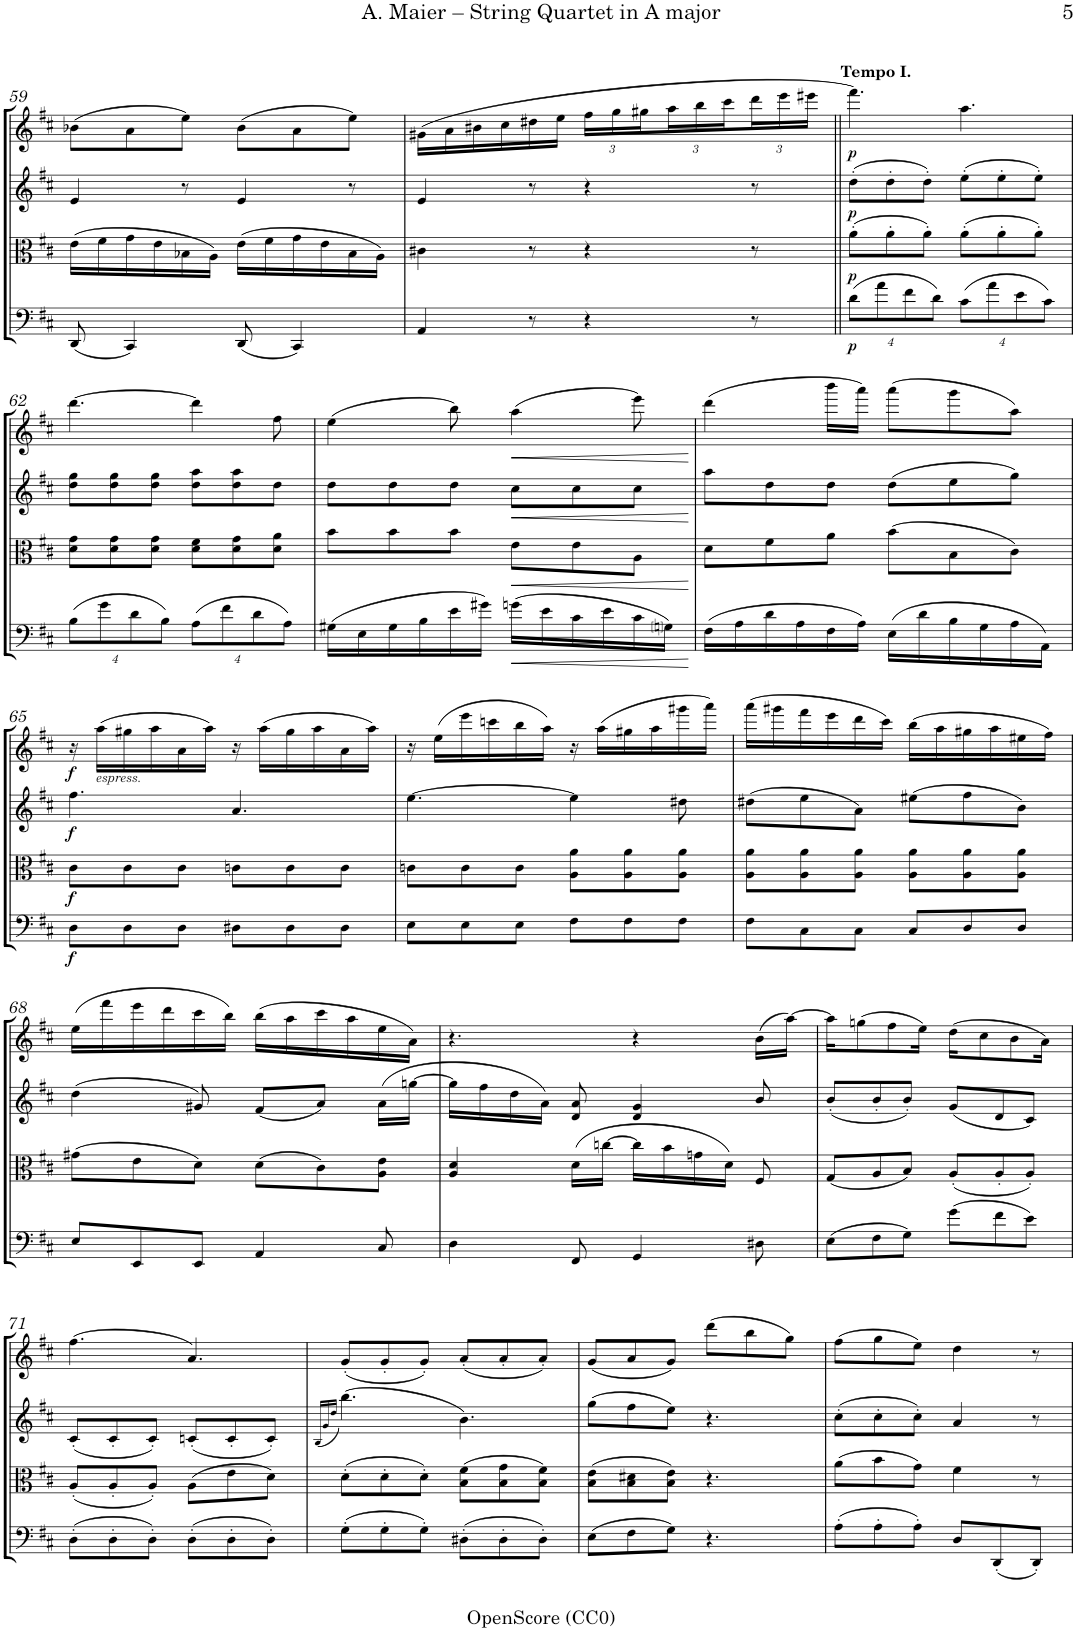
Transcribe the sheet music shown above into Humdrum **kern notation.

**kern	**dynam	**kern	**dynam	**kern	**dynam	**kern	**dynam
*part4	*part4	*part3	*part3	*part2	*part2	*part1	*part1
*staff4	*staff4	*staff3	*staff3	*staff2	*staff2	*staff1	*staff1
*I"Violoncello	*	*I"Viola	*	*I"Violin 2	*	*I"Violin 1	*
*I'Vc	*	*I'Vla	*	*I'Vln	*	*I'Vln	*
!!LO:PB:g=z
*clefF4	*	*clefC3	*	*clefG2	*	*clefG2	*
*k[f#c#]	*	*k[f#c#]	*	*k[f#c#]	*	*k[f#c#]	*
*M6/8	*	*M6/8	*	*M6/8	*	*M6/8	*
=59	=59	=59	=59	=59	=59	=59	=59
(8DD/	.	(16e\LL	.	4e/	.	(8b-X\L	.
.	.	16f#\	.	.	.	.	.
4CC#/)	.	16g\	.	.	.	8a\	.
.	.	16e\	.	.	.	.	.
.	.	16B-X\	.	8r	.	8ee\J)	.
.	.	16A\JJ)	.	.	.	.	.
(8DD/	.	(16e\LL	.	4e/	.	(8b-\L	.
.	.	16f#\	.	.	.	.	.
4CC#/)	.	16g\	.	.	.	8a\	.
.	.	16e\	.	.	.	.	.
.	.	16B-\	.	8r	.	8ee\J)	.
.	.	16A\JJ)	.	.	.	.	.
=60	=60	=60	=60	=60	=60	=60	=60
4AA/	.	4c#X\	.	4e/	.	(16g#X\LL	.
.	.	.	.	.	.	16a\	.
.	.	.	.	.	.	16b#X\	.
.	.	.	.	.	.	16cc#\	.
8r	.	8r	.	8r	.	16dd#X\	.
.	.	.	.	.	.	16ee\JJ	.
*	*	*	*	*	*	*Xbrackettup	*
4r	.	4r	.	4r	.	24ff#\LL	.
.	.	.	.	.	.	24gg\	.
.	.	.	.	.	.	24gg#X\	.
.	.	.	.	.	.	24aa\	.
.	.	.	.	.	.	24bb\	.
.	.	.	.	.	.	24ccc#\	.
8r	.	8r	.	8r	.	24ddd\	.
.	.	.	.	.	.	24eee\	.
.	.	.	.	.	.	24eee#X\JJ	.
=61||	=61||	=61||	=61||	=61||	=61||	=61||	=61||
*Xbrackettup	*	*	*	*	*	*	*
!	!	!	!	!	!	!LO:TX:a:B:t=Tempo I.	!
!	!LO:DY:b	!	!LO:DY:b	!	!LO:DY:b	!	!LO:DY:b
(32%3d\L	p	(8a'\L	p	(8dd'\L	p	4.fff#\)	p
32%3a\	.	.	.	.	.	.	.
.	.	8a'\	.	8dd'\	.	.	.
32%3f#\	.	.	.	.	.	.	.
.	.	8a'\J)	.	8dd'\J)	.	.	.
32%3d\J)	.	.	.	.	.	.	.
(32%3c#\L	.	(8a'\L	.	(8ee'\L	.	4.aa\	.
32%3a\	.	.	.	.	.	.	.
.	.	8a'\	.	8ee'\	.	.	.
32%3e\	.	.	.	.	.	.	.
.	.	8a'\J)	.	8ee'\J)	.	.	.
32%3c#\J)	.	.	.	.	.	.	.
!!LO:LB:g=z
=62	=62	=62	=62	=62	=62	=62	=62
(32%3B\L	.	8d\ 8g\L	.	8dd\ 8gg\L	.	[4.ddd\	.
32%3g\	.	.	.	.	.	.	.
.	.	8d\ 8g\	.	8dd\ 8gg\	.	.	.
32%3d\	.	.	.	.	.	.	.
.	.	8d\ 8g\J	.	8dd\ 8gg\J	.	.	.
32%3B\J)	.	.	.	.	.	.	.
(32%3A\L	.	8d\ 8f#\L	.	8dd\ 8aa\L	.	4ddd\]	.
32%3f#\	.	.	.	.	.	.	.
.	.	8d\ 8g\	.	8dd\ 8aa\	.	.	.
32%3d\	.	.	.	.	.	.	.
.	.	8d\ 8a\J	.	8dd\J	.	8ff#\	.
32%3A\J)	.	.	.	.	.	.	.
=63	=63	=63	=63	=63	=63	=63	=63
(16G#X\LL	.	8b\L	.	8dd\L	.	(4ee\	.
16E\	.	.	.	.	.	.	.
16G#\	.	8b\	.	8dd\	.	.	.
16B\	.	.	.	.	.	.	.
16e\	.	8b\J	.	8dd\J	.	8bb\)	.
16g#X\JJ)	.	.	.	.	.	.	.
!	!LO:HP:b	!	!LO:HP:b	!	!LO:HP:b	!	!LO:HP:b
(16gn\LL	<	8e\L	<	8cc#\L	<	(4aa\	<
16e\	.	.	.	.	.	.	.
16c#\	.	8e\	.	8cc#\	.	.	.
16e\	.	.	.	.	.	.	.
16c#\	.	8A\J	.	8cc#\J	.	8eee\)	.
16Gnj\JJ)	.	.	.	.	.	.	.
.	[	.	[	.	[	.	[
=64	=64	=64	=64	=64	=64	=64	=64
(16F#\LL	.	8d\L	.	8aa\L	.	(4ddd\	.
16A\	.	.	.	.	.	.	.
16d\	.	8f#\	.	8dd\	.	.	.
16A\	.	.	.	.	.	.	.
16F#\	.	8a\J	.	8dd\J	.	16bbb\LL	.
16A\JJ)	.	.	.	.	.	16aaa\JJ)	.
(16E\LL	.	(8b\L	.	(8dd\L	.	(8aaa\L	.
16d\	.	.	.	.	.	.	.
16B\	.	8B\	.	8ee\	.	8ggg\	.
16G\	.	.	.	.	.	.	.
16A\	.	8c#\J)	.	8gg\J)	.	8aa\J)	.
16AA\JJ)	.	.	.	.	.	.	.
!!LO:LB:g=z
=65	=65	=65	=65	=65	=65	=65	=65
!	!LO:DY:b	!	!LO:DY:b	!	!LO:DY:b	!	!LO:DY:b
8D\L	f	8c#\L	f	4.ff#\	f	16r	f
!	!	!	!	!	!	!LO:TX:b:i:t=espress.	!
.	.	.	.	.	.	(16aa\LL	.
8D\	.	8c#\	.	.	.	16gg#X\	.
.	.	.	.	.	.	16aa\	.
8D\J	.	8c#\J	.	.	.	16a\	.
.	.	.	.	.	.	16aa\JJ)	.
8D#X\L	.	8cn\L	.	4.a/	.	16r	.
.	.	.	.	.	.	(16aa\LL	.
8D#\	.	8c\	.	.	.	16gg#\	.
.	.	.	.	.	.	16aa\	.
8D#\J	.	8c\J	.	.	.	16a\	.
.	.	.	.	.	.	16aa\JJ)	.
=66	=66	=66	=66	=66	=66	=66	=66
8E\L	.	8cn\L	.	[4.ee\	.	16r	.
.	.	.	.	.	.	(16ee\LL	.
8E\	.	8c\	.	.	.	16eee\	.
.	.	.	.	.	.	16cccn\	.
8E\J	.	8c\J	.	.	.	16bb\	.
.	.	.	.	.	.	16aa\JJ)	.
8F#\L	.	8A\ 8a\L	.	4ee\]	.	16r	.
.	.	.	.	.	.	(16aa\LL	.
8F#\	.	8A\ 8a\	.	.	.	16gg#X\	.
.	.	.	.	.	.	16aa\	.
8F#\J	.	8A\ 8a\J	.	8dd#X\	.	16ggg#X\	.
.	.	.	.	.	.	16aaa\JJ)	.
=67	=67	=67	=67	=67	=67	=67	=67
8F#\L	.	8A\ 8a\L	.	(8dd#X\L	.	(16aaa\LL	.
.	.	.	.	.	.	16ggg#X\	.
8C#\	.	8A\ 8a\	.	8ee\	.	16fff#\	.
.	.	.	.	.	.	16eee\	.
8C#\J	.	8A\ 8a\J	.	8a\J)	.	16ddd\	.
.	.	.	.	.	.	16ccc#\JJ)	.
8C#/L	.	8A\ 8a\L	.	(8ee#X\L	.	(16bb\LL	.
.	.	.	.	.	.	16aa\	.
8D/	.	8A\ 8a\	.	8ff#\	.	16gg#X\	.
.	.	.	.	.	.	16aa\	.
8D/J	.	8A\ 8a\J	.	8b\J)	.	16ee#X\	.
.	.	.	.	.	.	16ff#\JJ)	.
!!LO:LB:g=z
=68	=68	=68	=68	=68	=68	=68	=68
8E/L	.	(8g#X\L	.	(4dd\	.	(16ee\LL	.
.	.	.	.	.	.	16fff#\	.
8EE/	.	8e\	.	.	.	16eee\	.
.	.	.	.	.	.	16ddd\	.
8EE/J	.	8d\J)	.	8g#X/)	.	16ccc#\	.
.	.	.	.	.	.	16bb\JJ)	.
4AA/	.	(8d\L	.	(8f#/L	.	(16bb\LL	.
.	.	.	.	.	.	16aa\	.
.	.	8c#\)	.	8a/J)	.	16ccc#\	.
.	.	.	.	.	.	16aa\	.
8C#/	.	8A\ 8e\J	.	(16a\LL	.	16ee\	.
.	.	.	.	[16ggn\JJ	.	16a\JJ)	.
=69	=69	=69	=69	=69	=69	=69	=69
4D\	.	4A/ 4d/	.	16gg\LL]	.	4.r	.
.	.	.	.	16ff#\	.	.	.
.	.	.	.	16dd\	.	.	.
.	.	.	.	16a\JJ)	.	.	.
8FF#/	.	(16d\LL	.	8d/ 8a/	.	.	.
.	.	[16ccn\JJ	.	.	.	.	.
4GG/	.	16cc\LL]	.	4d/ 4g/	.	4r	.
.	.	16b\	.	.	.	.	.
.	.	16gn\	.	.	.	.	.
.	.	16d\JJ)	.	.	.	.	.
8D#X\	.	8F#/	.	8b/	.	(16b\LL	.
.	.	.	.	.	.	[16aa\JJ)	.
=70	=70	=70	=70	=70	=70	=70	=70
(8E\L	.	(8G/L	.	(8b'</L	.	16aa\KL]	.
.	.	.	.	.	.	(8ggn\	.
8F#\	.	8A/	.	8b'</	.	.	.
.	.	.	.	.	.	8ff#\	.
8G\J)	.	8B/J)	.	8b'</J)	.	.	.
.	.	.	.	.	.	16ee\Jk)	.
(8g\L	.	(8A'/L	.	(8g/L	.	(16dd\KL	.
.	.	.	.	.	.	8cc#\	.
8f#\	.	8A'/	.	8d/	.	.	.
.	.	.	.	.	.	8b\	.
8e\J)	.	8A'/J)	.	8c#/J)	.	.	.
.	.	.	.	.	.	16a\Jk)	.
!!LO:LB:g=z
=71	=71	=71	=71	=71	=71	=71	=71
(8D'\L	.	(8A'/L	.	(8c#'/L	.	(4.ff#\	.
8D'\	.	8A'/	.	8c#'/	.	.	.
8D'\J)	.	8A'/J)	.	8c#'/J)	.	.	.
(8D'\L	.	(8A\L	.	(8cn'/L	.	4.a/)	.
8D'\	.	8e\	.	8c'/	.	.	.
8D'\J)	.	8d\J)	.	8c'/J)	.	.	.
=72	=72	=72	=72	=72	=72	=72	=72
.	.	.	.	(16qB/LL	.	.	.
.	.	.	.	16qg/	.	.	.
.	.	.	.	16qdd/JJ	.	.	.
(8G'\L	.	(8d'\L	.	(4.bb\)	.	(8g'/L	.
8G'\	.	8d'\	.	.	.	8g'/	.
8G'\J)	.	8d'\J)	.	.	.	8g'/J)	.
(8D#X'\L	.	(8B\ 8f#\L	.	4.b\)	.	(8a'/L	.
8D#'\	.	8B\ 8g\	.	.	.	8a'/	.
8D#'\J)	.	8B\ 8f#\J)	.	.	.	8a'/J)	.
=73	=73	=73	=73	=73	=73	=73	=73
(8E\L	.	(8B\ 8e\L	.	(8gg\L	.	(8g/L	.
8F#\	.	8B\ 8d#X\	.	8ff#\	.	8a/	.
8G\J)	.	8B\ 8e\J)	.	8ee\J)	.	8g/J)	.
4.r	.	4.r	.	4.r	.	(8ddd\L	.
.	.	.	.	.	.	8bb\	.
.	.	.	.	.	.	8gg\J)	.
=74	=74	=74	=74	=74	=74	=74	=74
(8A'\L	.	(8a\L	.	(8cc#'\L	.	(8ff#\L	.
8A'\	.	8b\	.	8cc#'\	.	8gg\	.
8A'\J)	.	8g\J)	.	8cc#'\J)	.	8ee\J)	.
8D/L	.	4f#\	.	4a/	.	4dd\	.
(8DD'/	.	.	.	.	.	.	.
8DD'/J)	.	8r	.	8r	.	8r	.
=	=	=	=	=	=	=	=
*-	*-	*-	*-	*-	*-	*-	*-
